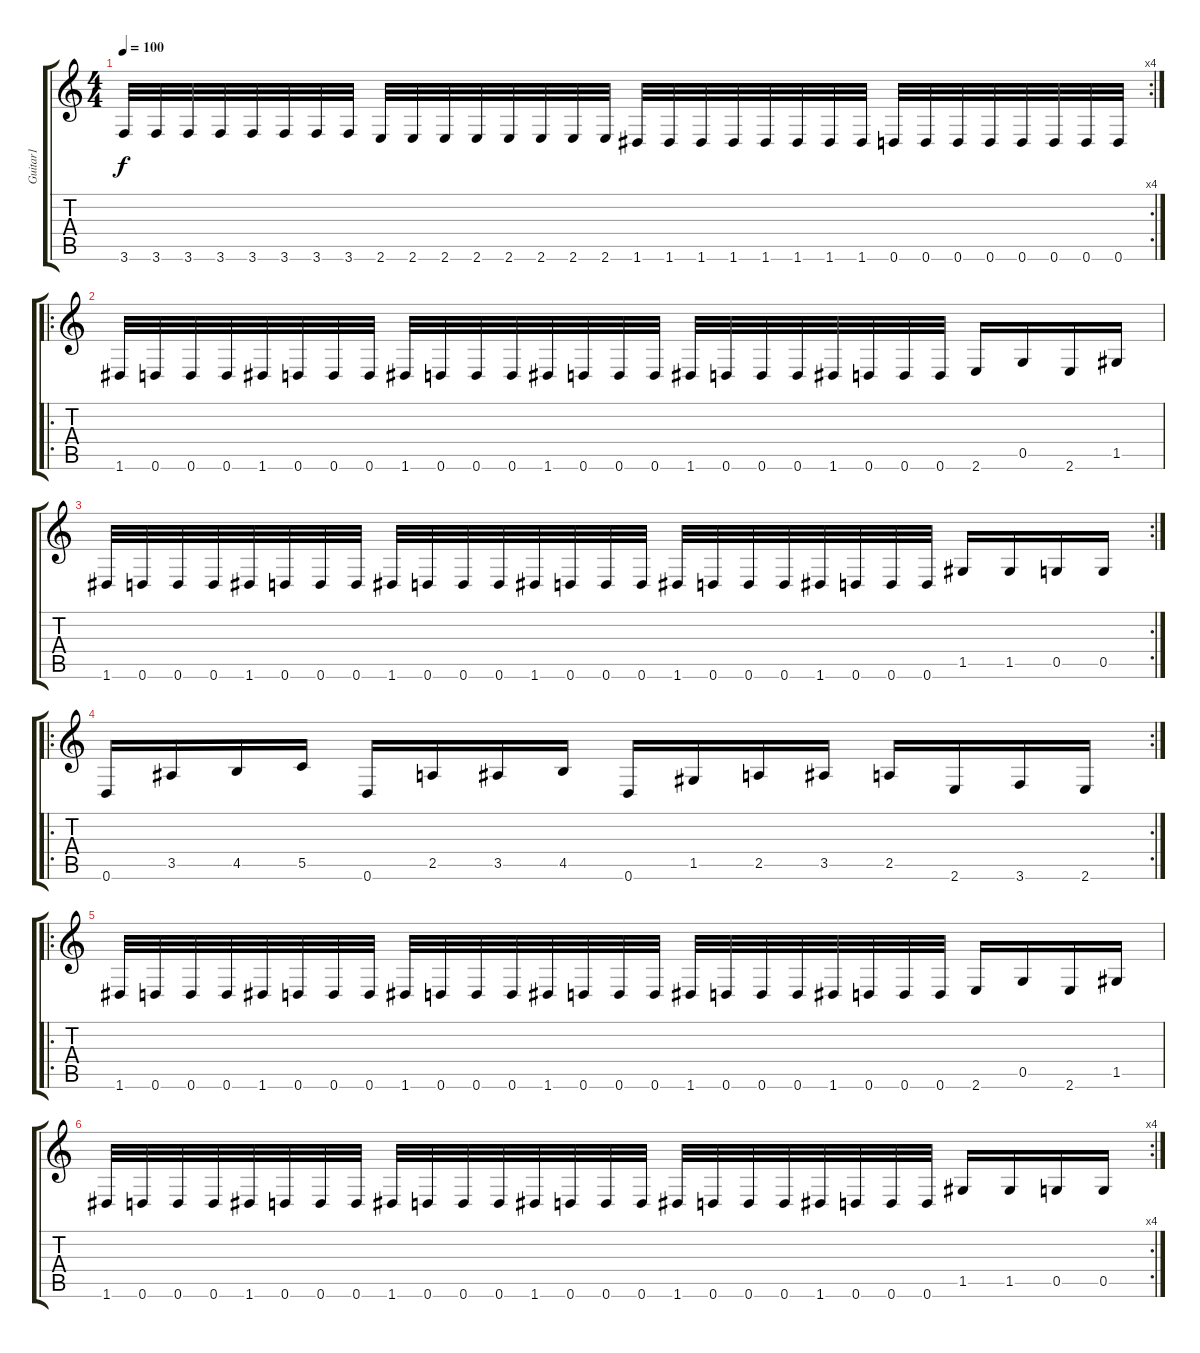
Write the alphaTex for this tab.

\track ("Guitar1" "Guitar1") {instrument distortionguitar}
\staff {score tabs}
\tuning (D4 A3 F3 C3 G2 D2) {hide}
\rc 4
\ts (4 4)
\tempo 100
\clef g2
\ks c
3.6.32{dy f} 3.6.32 3.6.32 3.6.32 3.6.32 3.6.32 3.6.32 3.6.32 2.6.32 2.6.32 2.6.32 2.6.32 2.6.32 2.6.32 2.6.32 2.6.32 1.6.32 1.6.32 1.6.32 1.6.32 1.6.32 1.6.32 1.6.32 1.6.32 0.6.32 0.6.32 0.6.32 0.6.32 0.6.32 0.6.32 0.6.32 0.6.32 |
\ro
1.6.32 0.6.32 0.6.32 0.6.32 1.6.32 0.6.32 0.6.32 0.6.32 1.6.32 0.6.32 0.6.32 0.6.32 1.6.32 0.6.32 0.6.32 0.6.32 1.6.32 0.6.32 0.6.32 0.6.32 1.6.32 0.6.32 0.6.32 0.6.32 2.6.16 0.5.16 2.6.16 1.5.16 |
\rc 2
1.6.32 0.6.32 0.6.32 0.6.32 1.6.32 0.6.32 0.6.32 0.6.32 1.6.32 0.6.32 0.6.32 0.6.32 1.6.32 0.6.32 0.6.32 0.6.32 1.6.32 0.6.32 0.6.32 0.6.32 1.6.32 0.6.32 0.6.32 0.6.32 1.5.16 1.5.16 0.5.16 0.5.16 |
\ro
\rc 2
0.6.16 3.5.16 4.5.16 5.5.16 0.6.16 2.5.16 3.5.16 4.5.16 0.6.16 1.5.16 2.5.16 3.5.16 2.5.16 2.6.16 3.6.16 2.6.16 |
\ro
1.6.32 0.6.32 0.6.32 0.6.32 1.6.32 0.6.32 0.6.32 0.6.32 1.6.32 0.6.32 0.6.32 0.6.32 1.6.32 0.6.32 0.6.32 0.6.32 1.6.32 0.6.32 0.6.32 0.6.32 1.6.32 0.6.32 0.6.32 0.6.32 2.6.16 0.5.16 2.6.16 1.5.16 |
\rc 4
1.6.32 0.6.32 0.6.32 0.6.32 1.6.32 0.6.32 0.6.32 0.6.32 1.6.32 0.6.32 0.6.32 0.6.32 1.6.32 0.6.32 0.6.32 0.6.32 1.6.32 0.6.32 0.6.32 0.6.32 1.6.32 0.6.32 0.6.32 0.6.32 1.5.16 1.5.16 0.5.16 0.5.16
